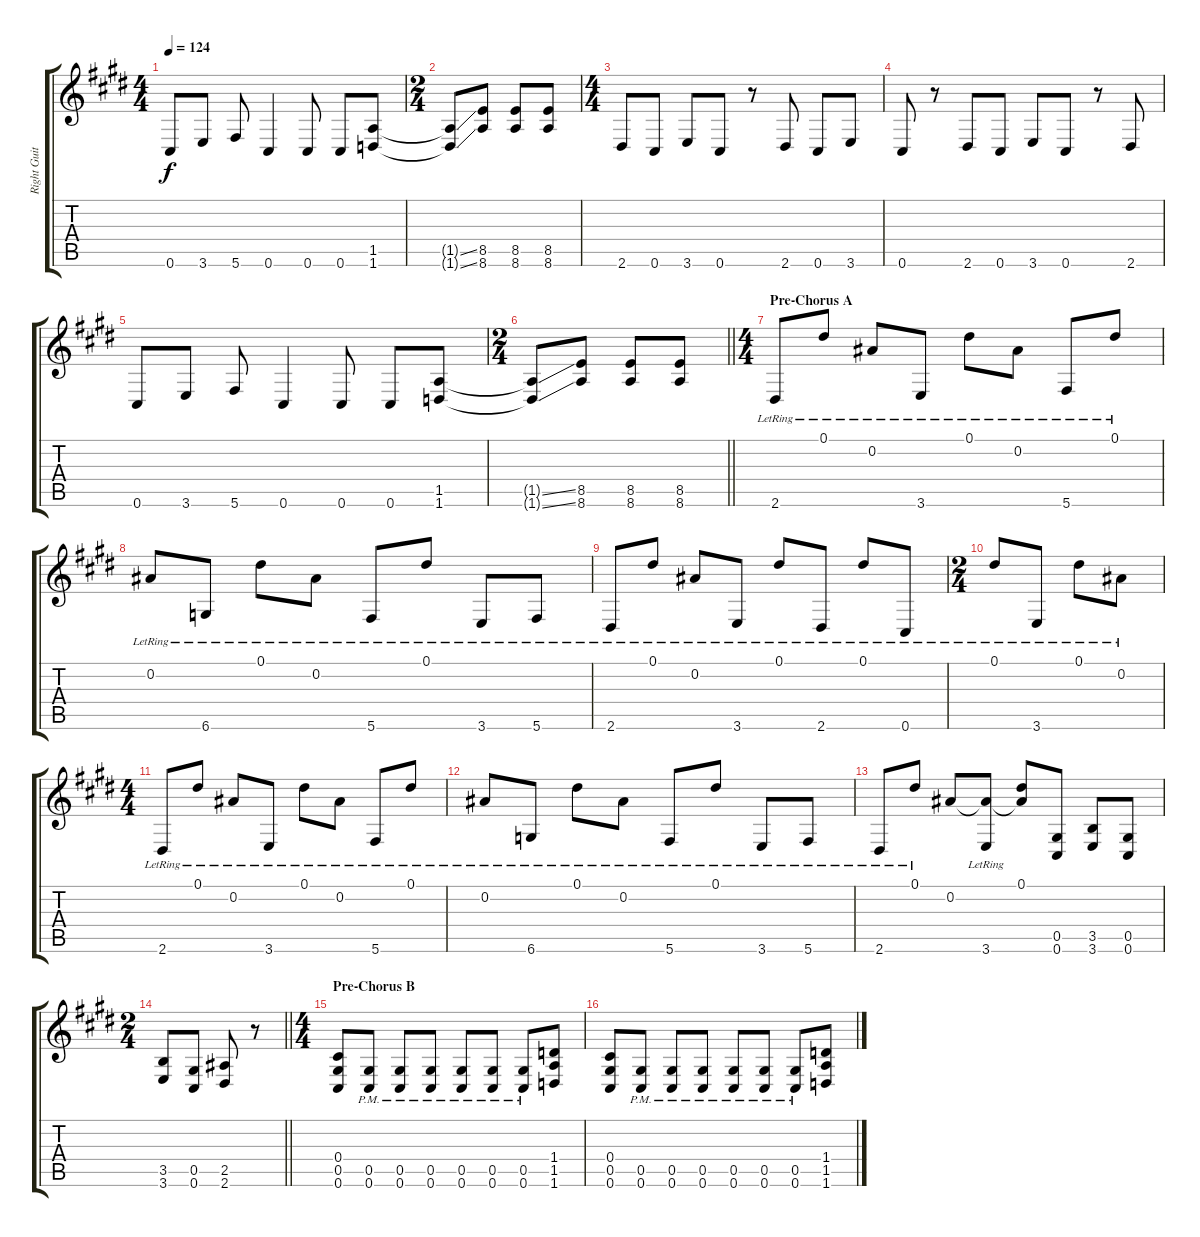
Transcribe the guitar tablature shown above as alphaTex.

\track ("Right Guitar I" "Right Guit") {instrument distortionguitar}
\staff {score tabs}
\tuning (Eb4 Bb3 Gb3 Db3 Ab2 Db2) {hide}
\ts (4 4)
\tempo 124
\clef g2
\ks e
0.6.8{dy f} 3.6.8 5.6.8 0.6.4 0.6.8 0.6.8 (1.5 1.6).8 |
\ts (2 4)
(1.5{ss t} 1.6{ss t}).8 (8.5 8.6).8 (8.5 8.6).8 (8.5 8.6).8 |
\ts (4 4)
2.6.8 0.6.8 3.6.8 0.6.8 r.8 2.6.8 0.6.8 3.6.8 |
0.6.8 r.8 2.6.8 0.6.8 3.6.8 0.6.8 r.8 2.6.8 |
0.6.8 3.6.8 5.6.8 0.6.4 0.6.8 0.6.8 (1.5 1.6).8 |
\ts (2 4)
\barLineRight lightlight
(1.5{ss t} 1.6{ss t}).8 (8.5 8.6).8 (8.5 8.6).8 (8.5 8.6).8 |
\ts (4 4)
\section ("" "Pre-Chorus A")
2.6{lr}.8 0.1{lr}.8 0.2{lr}.8 3.6{lr}.8 0.1{lr}.8 0.2{lr}.8 5.6{lr}.8 0.1{lr}.8 |
0.2{lr}.8 6.6{lr}.8 0.1{lr}.8 0.2{lr}.8 5.6{lr}.8 0.1{lr}.8 3.6{lr}.8 5.6{lr}.8 |
2.6{lr}.8 0.1{lr}.8 0.2{lr}.8 3.6{lr}.8 0.1{lr}.8 2.6{lr}.8 0.1{lr}.8 0.6{lr}.8 |
\ts (2 4)
0.1{lr}.8 3.6{lr}.8 0.1{lr}.8 0.2{lr}.8 |
\ts (4 4)
2.6{lr}.8 0.1{lr}.8 0.2{lr}.8 3.6{lr}.8 0.1{lr}.8 0.2{lr}.8 5.6{lr}.8 0.1{lr}.8 |
0.2{lr}.8 6.6{lr}.8 0.1{lr}.8 0.2{lr}.8 5.6{lr}.8 0.1{lr}.8 3.6{lr}.8 5.6{lr}.8 |
2.6{lr}.8 0.1{lr}.8 0.2.8 (0.2{t} 3.6{lr}).8 (0.1 0.2{t}).8 (0.5 0.6).8 (3.5 3.6).8 (0.5 0.6).8 |
\ts (2 4)
\barLineRight lightlight
(3.5 3.6).8 (0.5 0.6).8 (2.5 2.6).8 r.8 |
\ts (4 4)
\section ("" "Pre-Chorus B")
(0.4 0.5 0.6).8 (0.5{pm} 0.6{pm}).8 (0.5{pm} 0.6{pm}).8 (0.5{pm} 0.6{pm}).8 (0.5{pm} 0.6{pm}).8 (0.5{pm} 0.6{pm}).8 (0.5{pm} 0.6{pm}).8 (1.4 1.5 1.6).8 |
(0.4 0.5 0.6).8 (0.5{pm} 0.6{pm}).8 (0.5{pm} 0.6{pm}).8 (0.5{pm} 0.6{pm}).8 (0.5{pm} 0.6{pm}).8 (0.5{pm} 0.6{pm}).8 (0.5{pm} 0.6{pm}).8 (1.4 1.5 1.6).8
